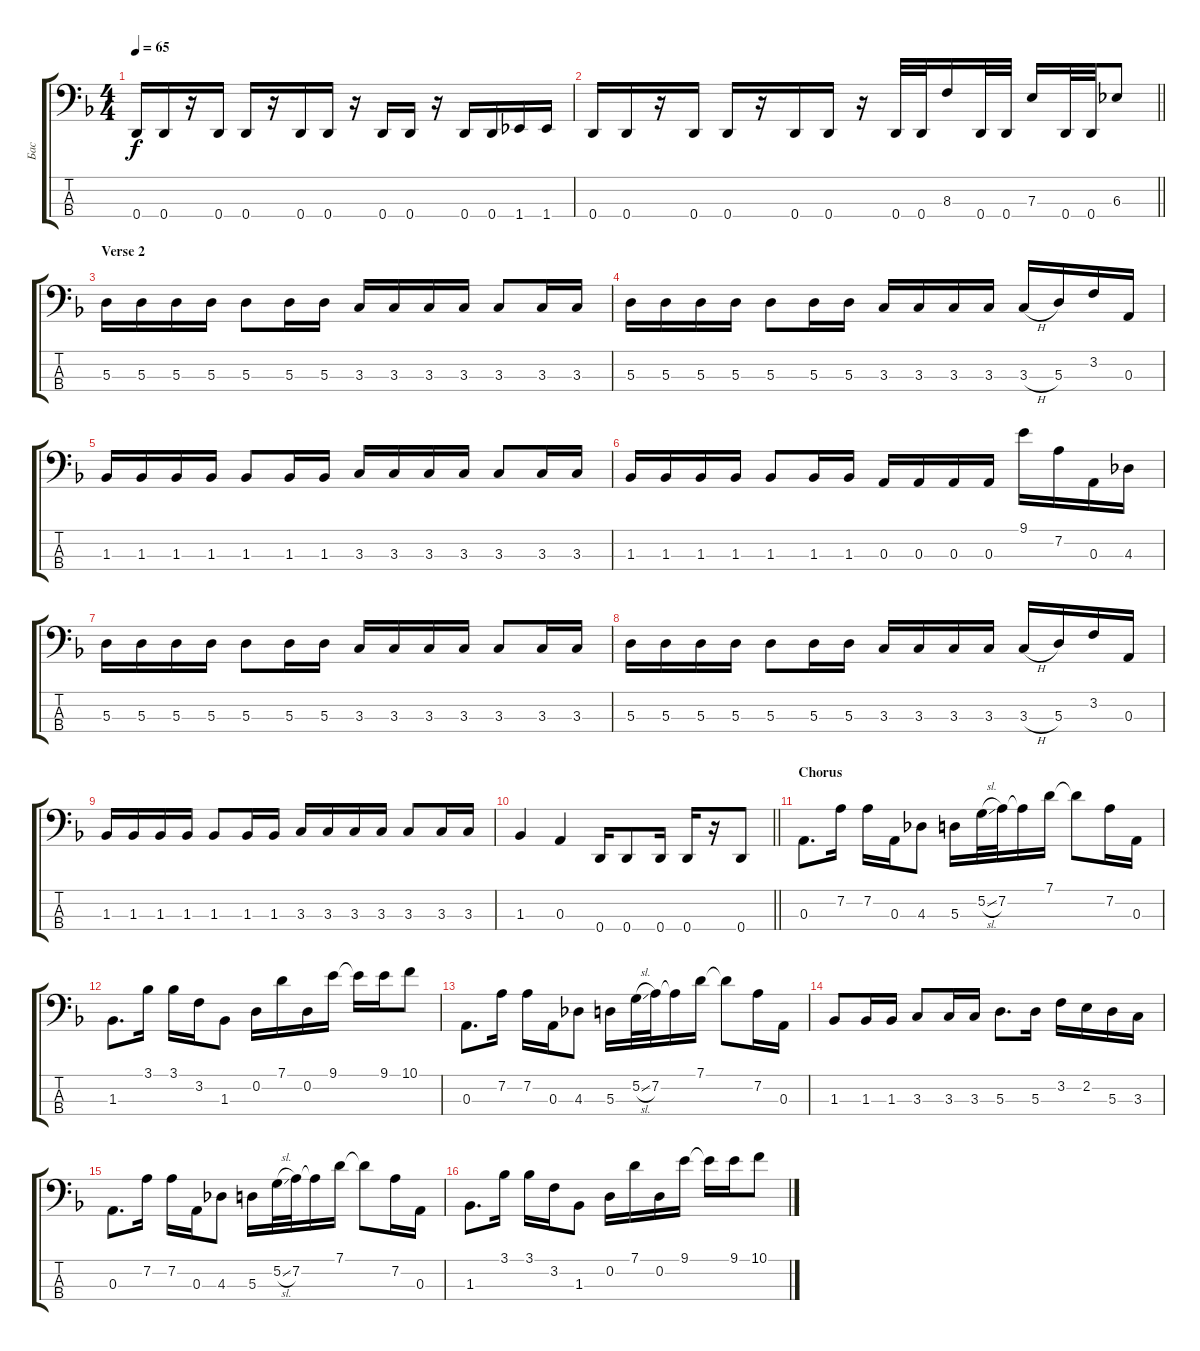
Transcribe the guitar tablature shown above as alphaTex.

\track ("Бас" "Бас") {instrument electricbassfinger}
\staff {score tabs}
\tuning (G2 D2 A1 D1) {hide}
\ts (4 4)
\tempo 65
\clef f4
\ks dminor
0.4.16{dy f} 0.4.16 r.16 0.4.16 0.4.16 r.16 0.4.16 0.4.16 r.16 0.4.16 0.4.16 r.16 0.4.16 0.4.16 1.4.16 1.4.16 |
\barLineRight lightlight
0.4.16 0.4.16 r.16 0.4.16 0.4.16 r.16 0.4.16 0.4.16 r.16 0.4.32 0.4.32 8.3.16 0.4.32 0.4.32 7.3.16 0.4.32 0.4.32 6.3.8 |
\section ("" "Verse 2")
5.3.16 5.3.16 5.3.16 5.3.16 5.3.8 5.3.16 5.3.16 3.3.16 3.3.16 3.3.16 3.3.16 3.3.8 3.3.16 3.3.16 |
5.3.16 5.3.16 5.3.16 5.3.16 5.3.8 5.3.16 5.3.16 3.3.16 3.3.16 3.3.16 3.3.16 3.3{h}.16 5.3.16 3.2.16 0.3.16 |
1.3.16 1.3.16 1.3.16 1.3.16 1.3.8 1.3.16 1.3.16 3.3.16 3.3.16 3.3.16 3.3.16 3.3.8 3.3.16 3.3.16 |
1.3.16 1.3.16 1.3.16 1.3.16 1.3.8 1.3.16 1.3.16 0.3.16 0.3.16 0.3.16 0.3.16 9.1.16 7.2.16 0.3.16 4.3.16 |
5.3.16 5.3.16 5.3.16 5.3.16 5.3.8 5.3.16 5.3.16 3.3.16 3.3.16 3.3.16 3.3.16 3.3.8 3.3.16 3.3.16 |
5.3.16 5.3.16 5.3.16 5.3.16 5.3.8 5.3.16 5.3.16 3.3.16 3.3.16 3.3.16 3.3.16 3.3{h}.16 5.3.16 3.2.16 0.3.16 |
1.3.16 1.3.16 1.3.16 1.3.16 1.3.8 1.3.16 1.3.16 3.3.16 3.3.16 3.3.16 3.3.16 3.3.8 3.3.16 3.3.16 |
\barLineRight lightlight
1.3.4 0.3.4 0.4.16 0.4.8 0.4.16 0.4.16 r.16 0.4.8 |
\section ("" "Chorus")
0.3.8{d} 7.2.16 7.2.16 0.3.16 4.3.8 5.3.16 5.2{sl}.32 7.2.32 7.2{t}.16 7.1.16 7.1{t}.8 7.2.16 0.3.16 |
1.3.8{d} 3.1.16 3.1.16 3.2.16 1.3.8 0.2.16 7.1.16 0.2.16 9.1.16 9.1{t}.16 9.1.16 10.1.8 |
0.3.8{d} 7.2.16 7.2.16 0.3.16 4.3.8 5.3.16 5.2{sl}.32 7.2.32 7.2{t}.16 7.1.16 7.1{t}.8 7.2.16 0.3.16 |
1.3.8 1.3.16 1.3.16 3.3.8 3.3.16 3.3.16 5.3.8{d} 5.3.16 3.2.16 2.2.16 5.3.16 3.3.16 |
0.3.8{d} 7.2.16 7.2.16 0.3.16 4.3.8 5.3.16 5.2{sl}.32 7.2.32 7.2{t}.16 7.1.16 7.1{t}.8 7.2.16 0.3.16 |
1.3.8{d} 3.1.16 3.1.16 3.2.16 1.3.8 0.2.16 7.1.16 0.2.16 9.1.16 9.1{t}.16 9.1.16 10.1.8
